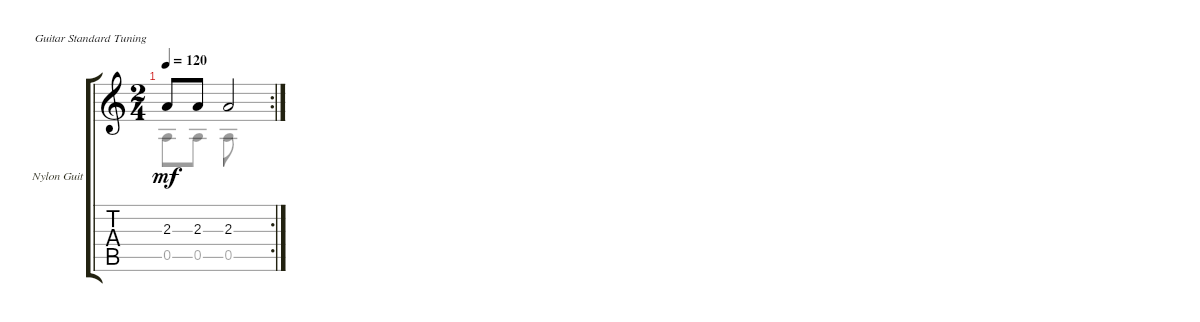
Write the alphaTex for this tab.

\defaultSystemsLayout 4
\bracketExtendMode groupsimilarinstruments
\firstSystemTrackNameOrientation horizontal
\otherSystemsTrackNameOrientation horizontal
\track ("Nylon Guitar" "Nylon Guit") {instrument acousticguitarsteel}
\staff {score tabs}
\tuning (E4 B3 G3 D3 A2 E2)
\voice
\rc 2
\ts (2 4)
\tempo 120
\clef g2
\ks aminor
2.3.8{dy mf} 2.3.8 2.3.2
\voice
\clef g2
\ottava regular
\simile none
\ks aminor
0.5.8{dy mf} 0.5.8 0.5.8
